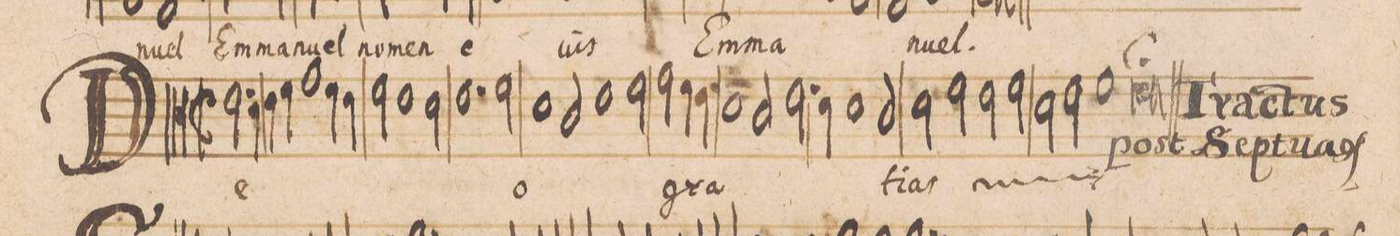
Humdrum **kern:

**kern	**text
*I"[CANTVS.]	*
*clefC3	*
*k[]	*
*met(c|)	*
*M2/1	*
*all\right	*
*2\right	*
2.e\	De-
4d\	.
4e\	.
4f\	.
1g\	.
=2-	=2-
4f\	.
4e\	.
2f\	.
1e\	.
=3-	=3-
2d\	.
1.e	.
=4-	=4-
2f\	-o
1d	.
=5-	=5-
2c/	.
1e	.
2f\	.
=6-	=6-
2g\	gra-
4f\	.
4e\	.
1d	.
=7-	=7-
2c/	.
2.e\	.
4d\	.
1d\	.
=8-	=8-
2c/	-ti-
2d\	-as
*	*ij
2f\	De-
=9-	=9-
2e\	-o.
2f\	.
2d\	gra-
2e\	.
=10-	=10-
1f	-ti-
0el;	-as
*	*Xij
==	==
*-	*-
